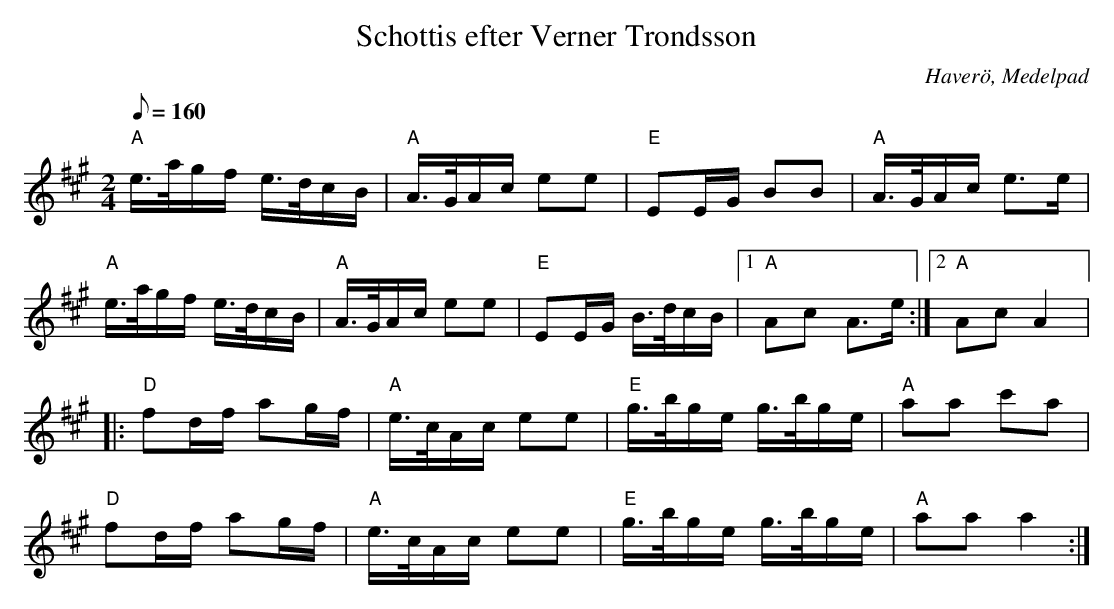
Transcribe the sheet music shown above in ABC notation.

X:1
T:Schottis efter Verner Trondsson
O:Haverö, Medelpad
Q:1/8=160
M:2/4
L:1/16
K:A
"A"e>agf e>dcB|"A"A>GAc e2e2|"E"E2EG B2B2|"A"A>GAc e3e|!
"A"e>agf e>dcB|"A"A>GAc e2e2|"E"E2EG B>dcB|[1"A"1A2c2 A3e:|[2"A"A2c2 A4|:!
"D"f2df a2gf|"A"e>cAc e2e2|"E"g>bge g>bge|"A"a2a2 c'2a2|!
"D"f2df a2gf|"A"e>cAc e2e2|"E"g>bge g>bge|"A"a2a2 a4:|]
